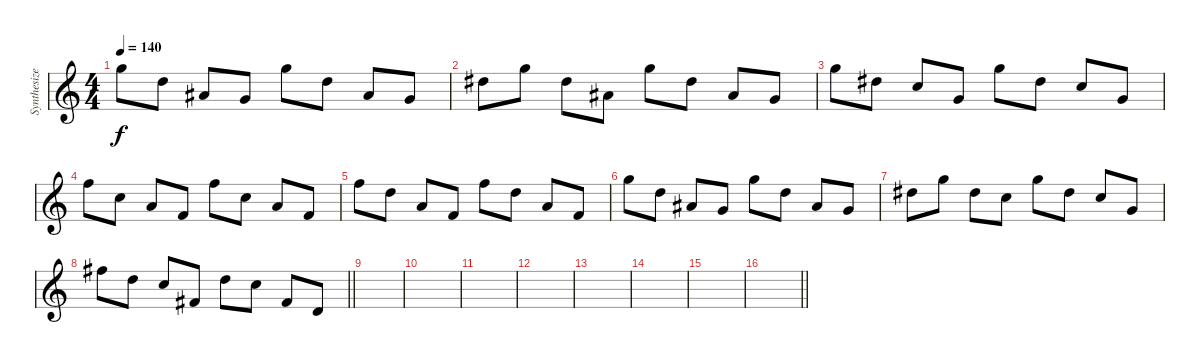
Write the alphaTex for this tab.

\track ("Synthesizer (Staff 1)" "Synthesize") {instrument stringensemble1}
\staff {score}
\tuning (E4 B3 G3 D3 A2 E2 B1) {hide}
\ts (4 4)
\tempo 140
\clef g2
\ks c
15.1.8{dy f instrument stringensemble1} 10.1.8 6.1.8 3.1.8 15.1.8 10.1.8 6.1.8 3.1.8 |
11.1.8 15.1.8 11.1.8 6.1.8 15.1.8 11.1.8 6.1.8 3.1.8 |
15.1.8 11.1.8 8.1.8 3.1.8 15.1.8 11.1.8 8.1.8 3.1.8 |
13.1.8 8.1.8 5.1.8 1.1.8 13.1.8 8.1.8 5.1.8 1.1.8 |
13.1.8 10.1.8 5.1.8 1.1.8 13.1.8 10.1.8 5.1.8 1.1.8 |
15.1.8 10.1.8 6.1.8 3.1.8 15.1.8 10.1.8 6.1.8 3.1.8 |
11.1.8 15.1.8 11.1.8 8.1.8 15.1.8 11.1.8 8.1.8 3.1.8 |
\barLineRight lightlight
14.1.8 10.1.8 8.1.8 2.1.8 10.1.8 8.1.8 2.1.8 3.2.8 |
|
|
|
|
|
|
|
\barLineRight lightlight
